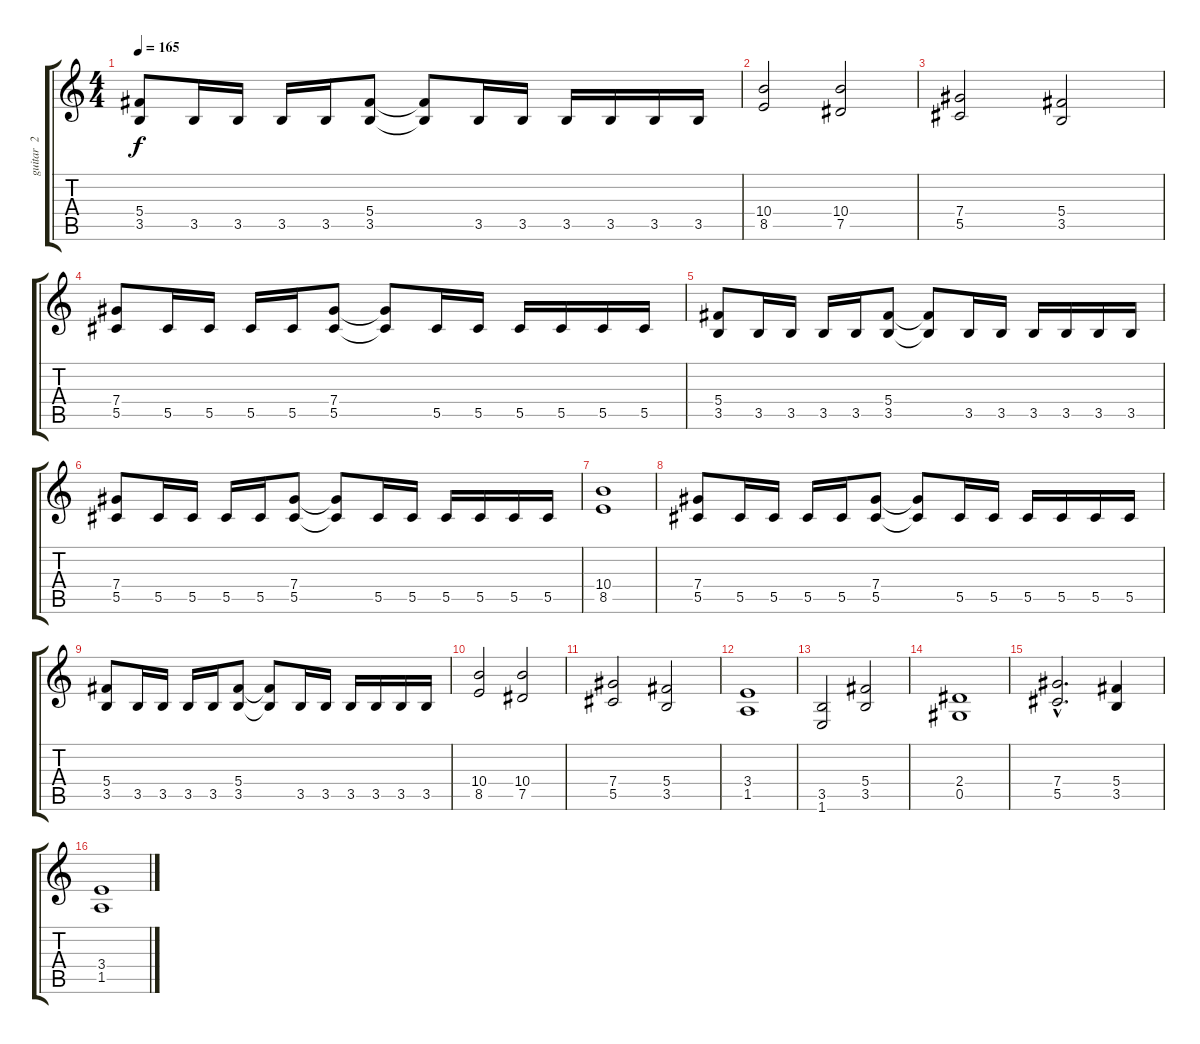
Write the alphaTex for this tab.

\track ("guitar  2" "guitar  2") {instrument overdrivenguitar}
\staff {score tabs}
\tuning (Eb4 Bb3 Gb3 Db3 Ab2 Eb2) {hide}
\ts (4 4)
\tempo 165
\clef g2
\ks c
(5.4 3.5).8{dy f} 3.5.16 3.5.16 3.5.16 3.5.16 (5.4 3.5).8 (5.4{t} 3.5{t}).8 3.5.16 3.5.16 3.5.16 3.5.16 3.5.16 3.5.16 |
(10.4 8.5).2 (10.4 7.5).2 |
(7.4 5.5).2 (5.4 3.5).2 |
(7.4 5.5).8 5.5.16 5.5.16 5.5.16 5.5.16 (7.4 5.5).8 (7.4{t} 5.5{t}).8 5.5.16 5.5.16 5.5.16 5.5.16 5.5.16 5.5.16 |
(5.4 3.5).8 3.5.16 3.5.16 3.5.16 3.5.16 (5.4 3.5).8 (5.4{t} 3.5{t}).8 3.5.16 3.5.16 3.5.16 3.5.16 3.5.16 3.5.16 |
(7.4 5.5).8 5.5.16 5.5.16 5.5.16 5.5.16 (7.4 5.5).8 (7.4{t} 5.5{t}).8 5.5.16 5.5.16 5.5.16 5.5.16 5.5.16 5.5.16 |
(10.4 8.5).1 |
(7.4 5.5).8 5.5.16 5.5.16 5.5.16 5.5.16 (7.4 5.5).8 (7.4{t} 5.5{t}).8 5.5.16 5.5.16 5.5.16 5.5.16 5.5.16 5.5.16 |
(5.4 3.5).8 3.5.16 3.5.16 3.5.16 3.5.16 (5.4 3.5).8 (5.4{t} 3.5{t}).8 3.5.16 3.5.16 3.5.16 3.5.16 3.5.16 3.5.16 |
(10.4 8.5).2 (10.4 7.5).2 |
(7.4 5.5).2 (5.4 3.5).2 |
(3.4 1.5).1 |
(3.5 1.6).2 (5.4 3.5).2 |
(2.4 0.5).1 |
(7.4{hac} 5.5{hac}).2{d} (5.4 3.5).4 |
(3.4 1.5).1
